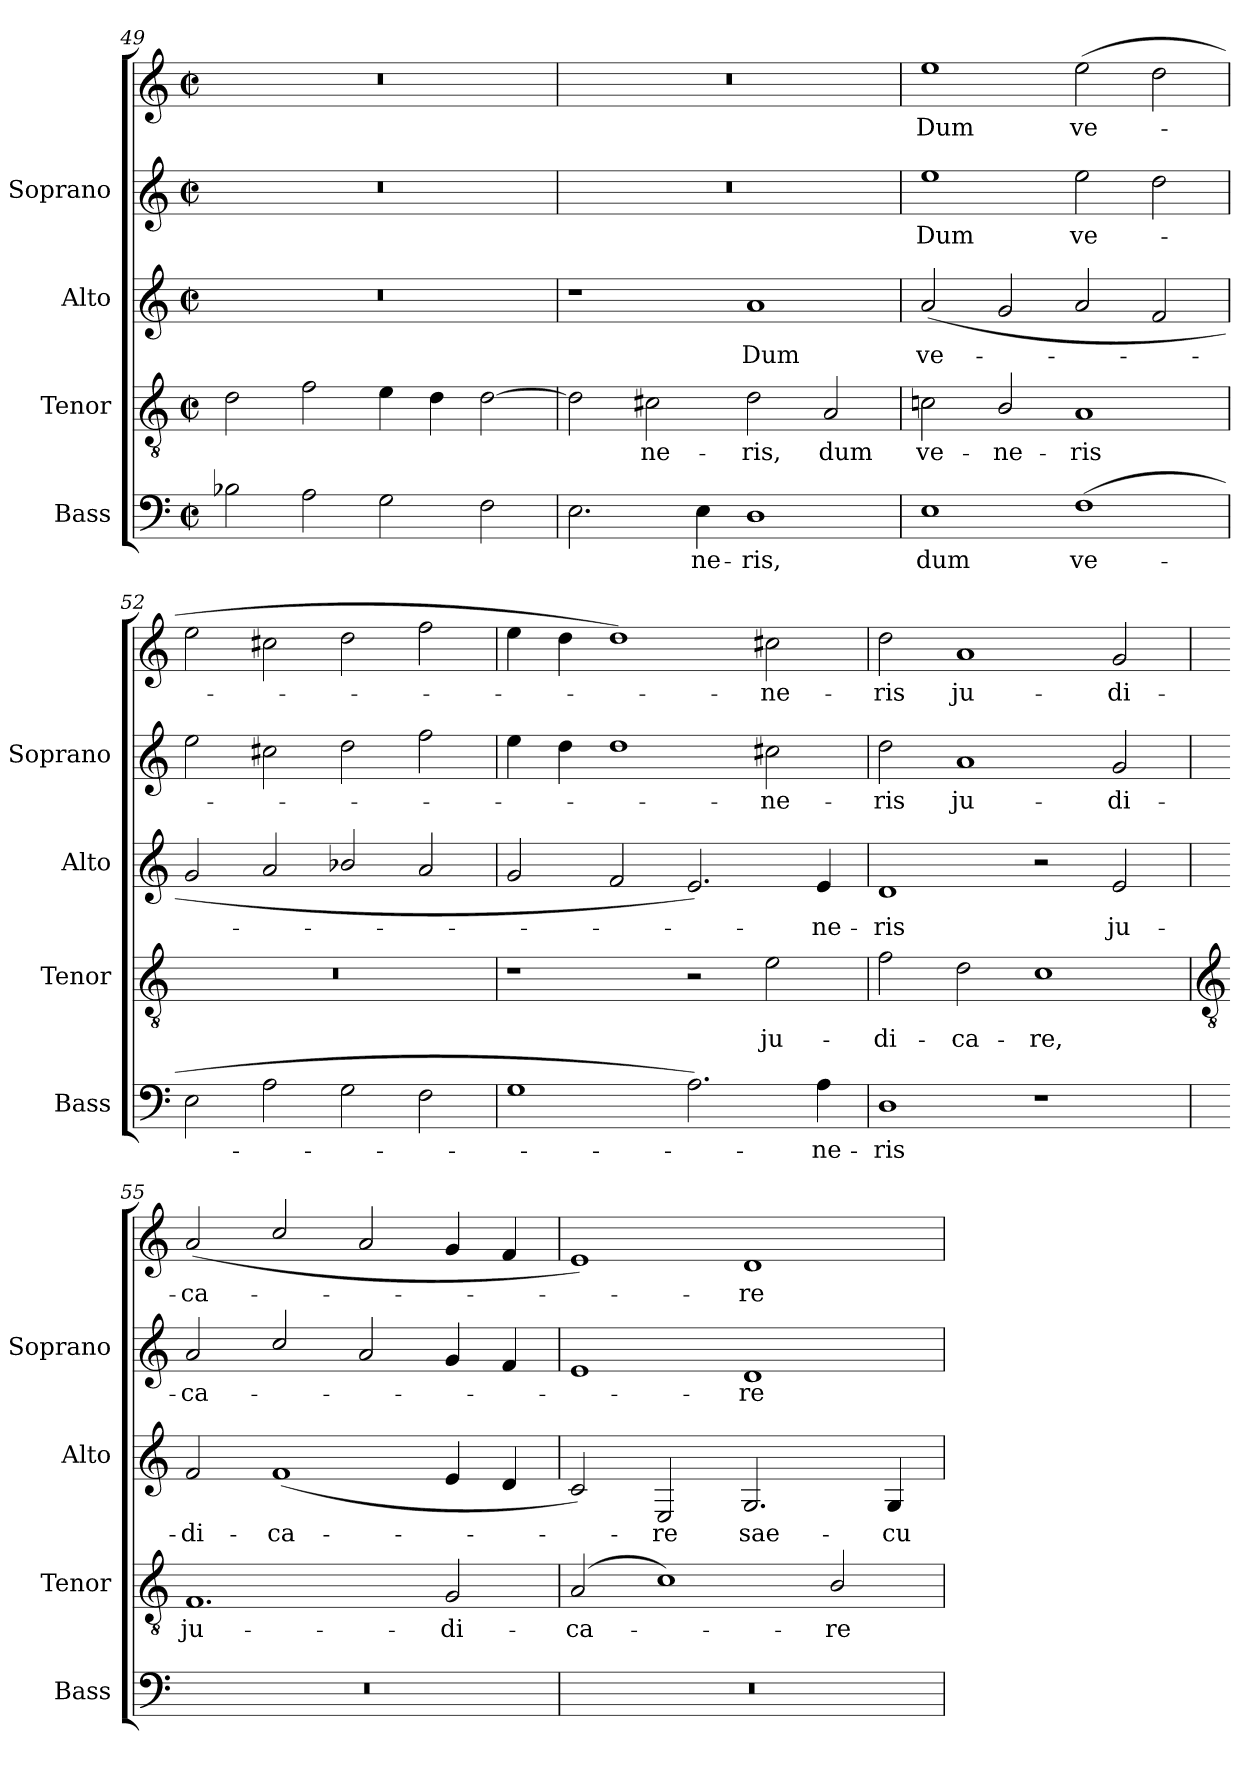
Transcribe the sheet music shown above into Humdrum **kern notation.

**kern	**text	**kern	**text	**kern	**text	**kern	**text	**kern	**text
*part4	*part4	*part3	*part3	*part2	*part2	*part1	*part1	*part1	*part1
*staff5	*staff5	*staff4	*staff4	*staff3	*staff3	*staff2	*staff2	*staff1	*staff1
*I"Bass	*	*I"Tenor	*	*I"Alto	*	*I"Soprano	*	*	*
*I'Bass	*	*I'Tenor	*	*I'Alto	*	*I'Soprano	*	*	*
!!LO:LB:g=z
*clefF4	*	*clefGv2	*	*clefG2	*	*	*	*clefG2	*
*k[]	*	*k[]	*	*k[]	*	*k[]	*	*k[]	*
*C:	*	*C:	*	*C:	*	*C:	*	*C:	*
*M4/2	*	*M4/2	*	*M4/2	*	*M4/2	*	*M4/2	*
*met(c|)	*	*met(c|)	*	*met(c|)	*	*met(c|)	*	*met(c|)	*
=49	=49	=49	=49	=49	=49	=49	=49	=49	=49
2B-X	.	2d	.	0r	.	0r	.	0r	.
2A	.	2f	.	.	.	.	.	.	.
2G	.	4e	.	.	.	.	.	.	.
.	.	4d	.	.	.	.	.	.	.
2F	.	[2d	.	.	.	.	.	.	.
=50	=50	=50	=50	=50	=50	=50	=50	=50	=50
2.E	.	2d]	.	1r	.	0r	.	0r	.
!	!	!	!LO:LY:b	!	!	!	!	!	!
.	.	2c#X	ne-	.	.	.	.	.	.
!	!LO:LY:b	!	!	!	!	!	!	!	!
4E	ne-	.	.	.	.	.	.	.	.
!	!LO:LY:b	!	!LO:LY:b	!	!LO:LY:b	!	!	!	!
1D	-ris,	2d	-ris,	1a	Dum	.	.	.	.
!	!	!	!LO:LY:b	!	!	!	!	!	!
.	.	2A	dum	.	.	.	.	.	.
=51	=51	=51	=51	=51	=51	=51	=51	=51	=51
!	!LO:LY:b	!	!LO:LY:b	!	!LO:LY:b	!	!LO:LY:b	!	!LO:LY:b
1E	dum	2cn	ve-	(<2a	ve-	1ee	Dum	1ee	Dum
!	!	!	!LO:LY:b	!	!	!	!	!	!
.	.	2B/	-ne-	2g	.	.	.	.	.
!	!LO:LY:b	!	!LO:LY:b	!	!	!	!LO:LY:b	!	!LO:LY:b
(>1F	ve-	1A	-ris	2a	.	2ee	ve-	(>2ee	ve-
.	.	.	.	2f	.	2dd	.	2dd	.
=52	=52	=52	=52	=52	=52	=52	=52	=52	=52
2E	.	0r	.	2g	.	2ee	.	2ee	.
2A	.	.	.	2a	.	2cc#X	.	2cc#X	.
2G	.	.	.	2b-X/	.	2dd	.	2dd	.
2F	.	.	.	2a	.	2ff	.	2ff	.
=53	=53	=53	=53	=53	=53	=53	=53	=53	=53
1G	.	1r	.	2g	.	4ee	.	4ee	.
.	.	.	.	.	.	4dd	.	4dd	.
.	.	.	.	2f	.	1dd	.	1dd)	.
2.A)	.	2r	.	2.e)	.	.	.	.	.
!	!	!	!LO:LY:b	!	!	!	!LO:LY:b	!	!LO:LY:b
.	.	2e	ju-	.	.	2cc#X	ne-	2cc#X	ne-
!	!LO:LY:b	!	!	!	!LO:LY:b	!	!	!	!
4A	ne-	.	.	4e	ne-	.	.	.	.
=54	=54	=54	=54	=54	=54	=54	=54	=54	=54
!	!LO:LY:b	!	!LO:LY:b	!	!LO:LY:b	!	!LO:LY:b	!	!LO:LY:b
1D	-ris	2f	-di-	1d	-ris	2dd	-ris	2dd	-ris
!	!	!	!LO:LY:b	!	!	!	!LO:LY:b	!	!LO:LY:b
.	.	2d	-ca-	.	.	1a	ju-	1a	ju-
!	!	!	!LO:LY:b	!	!	!	!	!	!
1r	.	1c	-re,	2r	.	.	.	.	.
!	!	!	!	!	!LO:LY:b	!	!LO:LY:b	!	!LO:LY:b
.	.	.	.	2e	ju-	2g	-di-	2g	-di-
!!LO:LB:g=z
=55	=55	=55	=55	=55	=55	=55	=55	=55	=55
*	*	*clefGv2	*	*	*	*	*	*	*
!	!	!	!LO:LY:b	!	!LO:LY:b	!	!LO:LY:b	!	!LO:LY:b
0r	.	1.F	ju-	2f	-di-	2a	-ca-	(<2a	-ca-
!	!	!	!	!	!LO:LY:b	!	!	!	!
.	.	.	.	(<1f	-ca-	2cc/	.	2cc/	.
.	.	.	.	.	.	2a	.	2a	.
!	!	!	!LO:LY:b	!	!	!	!	!	!
.	.	2G	-di-	4e	.	4g	.	4g	.
.	.	.	.	4d	.	4f	.	4f	.
=56	=56	=56	=56	=56	=56	=56	=56	=56	=56
!	!	!	!LO:LY:b	!	!	!	!	!	!
0r	.	(<2A	-ca-	2c)	.	1e	.	1e)	.
!	!	!	!	!	!LO:LY:b	!	!	!	!
.	.	1c)	.	2E	re	.	.	.	.
!	!	!	!	!	!LO:LY:b	!	!LO:LY:b	!	!LO:LY:b
.	.	.	.	2.G	sae-	1d	re	1d	re
!	!	!	!LO:LY:b	!	!	!	!	!	!
.	.	2B/	re	.	.	.	.	.	.
!	!	!	!	!	!LO:LY:b	!	!	!	!
.	.	.	.	4G	-cu-	.	.	.	.
=	=	=	=	=	=	=	=	=	=
*-	*-	*-	*-	*-	*-	*-	*-	*-	*-
